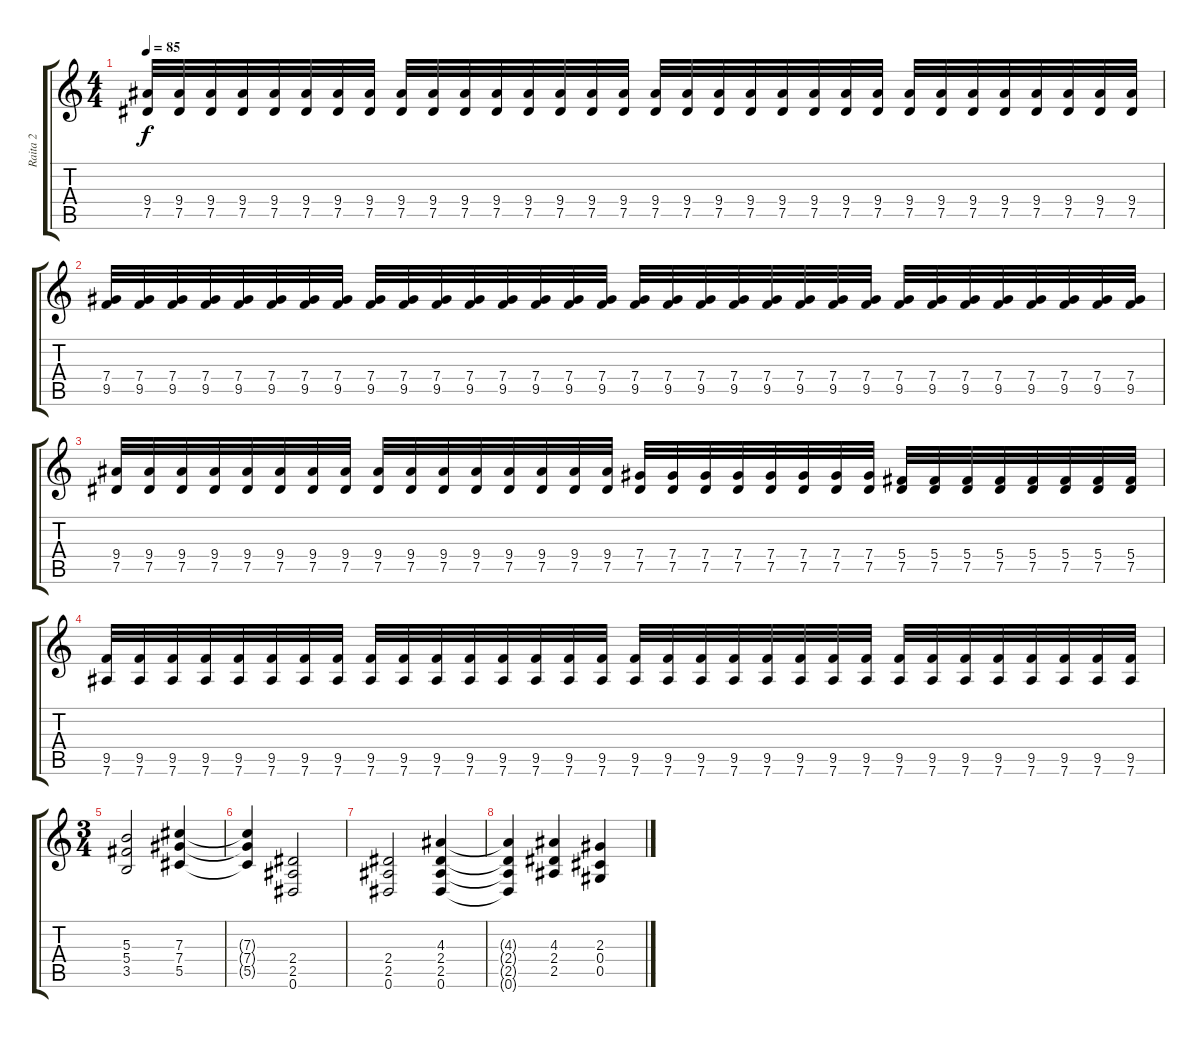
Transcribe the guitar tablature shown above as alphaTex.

\track ("Raita 2" "Raita 2") {instrument distortionguitar}
\staff {score tabs}
\tuning (Eb4 Bb3 Gb3 Db3 Ab2 Eb2) {hide}
\ts (4 4)
\tempo 85
\clef g2
\ks c
(9.4 7.5).32{dy f volume 10} (9.4 7.5).32 (9.4 7.5).32 (9.4 7.5).32 (9.4 7.5).32 (9.4 7.5).32 (9.4 7.5).32 (9.4 7.5).32 (9.4 7.5).32 (9.4 7.5).32 (9.4 7.5).32 (9.4 7.5).32 (9.4 7.5).32 (9.4 7.5).32 (9.4 7.5).32 (9.4 7.5).32 (9.4 7.5).32 (9.4 7.5).32 (9.4 7.5).32 (9.4 7.5).32 (9.4 7.5).32 (9.4 7.5).32 (9.4 7.5).32 (9.4 7.5).32 (9.4 7.5).32 (9.4 7.5).32 (9.4 7.5).32 (9.4 7.5).32 (9.4 7.5).32 (9.4 7.5).32 (9.4 7.5).32 (9.4 7.5).32 |
(7.4 9.5).32 (7.4 9.5).32 (7.4 9.5).32 (7.4 9.5).32 (7.4 9.5).32 (7.4 9.5).32 (7.4 9.5).32 (7.4 9.5).32 (7.4 9.5).32 (7.4 9.5).32 (7.4 9.5).32 (7.4 9.5).32 (7.4 9.5).32 (7.4 9.5).32 (7.4 9.5).32 (7.4 9.5).32 (7.4 9.5).32 (7.4 9.5).32 (7.4 9.5).32 (7.4 9.5).32 (7.4 9.5).32 (7.4 9.5).32 (7.4 9.5).32 (7.4 9.5).32 (7.4 9.5).32 (7.4 9.5).32 (7.4 9.5).32 (7.4 9.5).32 (7.4 9.5).32 (7.4 9.5).32 (7.4 9.5).32 (7.4 9.5).32 |
(9.4 7.5).32 (9.4 7.5).32 (9.4 7.5).32 (9.4 7.5).32 (9.4 7.5).32 (9.4 7.5).32 (9.4 7.5).32 (9.4 7.5).32 (9.4 7.5).32 (9.4 7.5).32 (9.4 7.5).32 (9.4 7.5).32 (9.4 7.5).32 (9.4 7.5).32 (9.4 7.5).32 (9.4 7.5).32 (7.4 7.5).32 (7.4 7.5).32 (7.4 7.5).32 (7.4 7.5).32 (7.4 7.5).32 (7.4 7.5).32 (7.4 7.5).32 (7.4 7.5).32 (5.4 7.5).32 (5.4 7.5).32 (5.4 7.5).32 (5.4 7.5).32 (5.4 7.5).32 (5.4 7.5).32 (5.4 7.5).32 (5.4 7.5).32 |
(9.5 7.6).32 (9.5 7.6).32 (9.5 7.6).32 (9.5 7.6).32 (9.5 7.6).32 (9.5 7.6).32 (9.5 7.6).32 (9.5 7.6).32 (9.5 7.6).32 (9.5 7.6).32 (9.5 7.6).32 (9.5 7.6).32 (9.5 7.6).32 (9.5 7.6).32 (9.5 7.6).32 (9.5 7.6).32 (9.5 7.6).32 (9.5 7.6).32 (9.5 7.6).32 (9.5 7.6).32 (9.5 7.6).32 (9.5 7.6).32 (9.5 7.6).32 (9.5 7.6).32 (9.5 7.6).32 (9.5 7.6).32 (9.5 7.6).32 (9.5 7.6).32 (9.5 7.6).32 (9.5 7.6).32 (9.5 7.6).32 (9.5 7.6).32 |
\ts (3 4)
(5.3 5.4 3.5).2 (7.3 7.4 5.5).4 |
(7.3{t} 7.4{t} 5.5{t}).4 (2.4 2.5 0.6).2 |
(2.4 2.5 0.6).2 (4.3 2.4 2.5 0.6).4 |
(4.3{t} 2.4{t} 2.5{t} 0.6{t}).4 (4.3 2.4 2.5).4 (2.3 0.4 0.5).4
